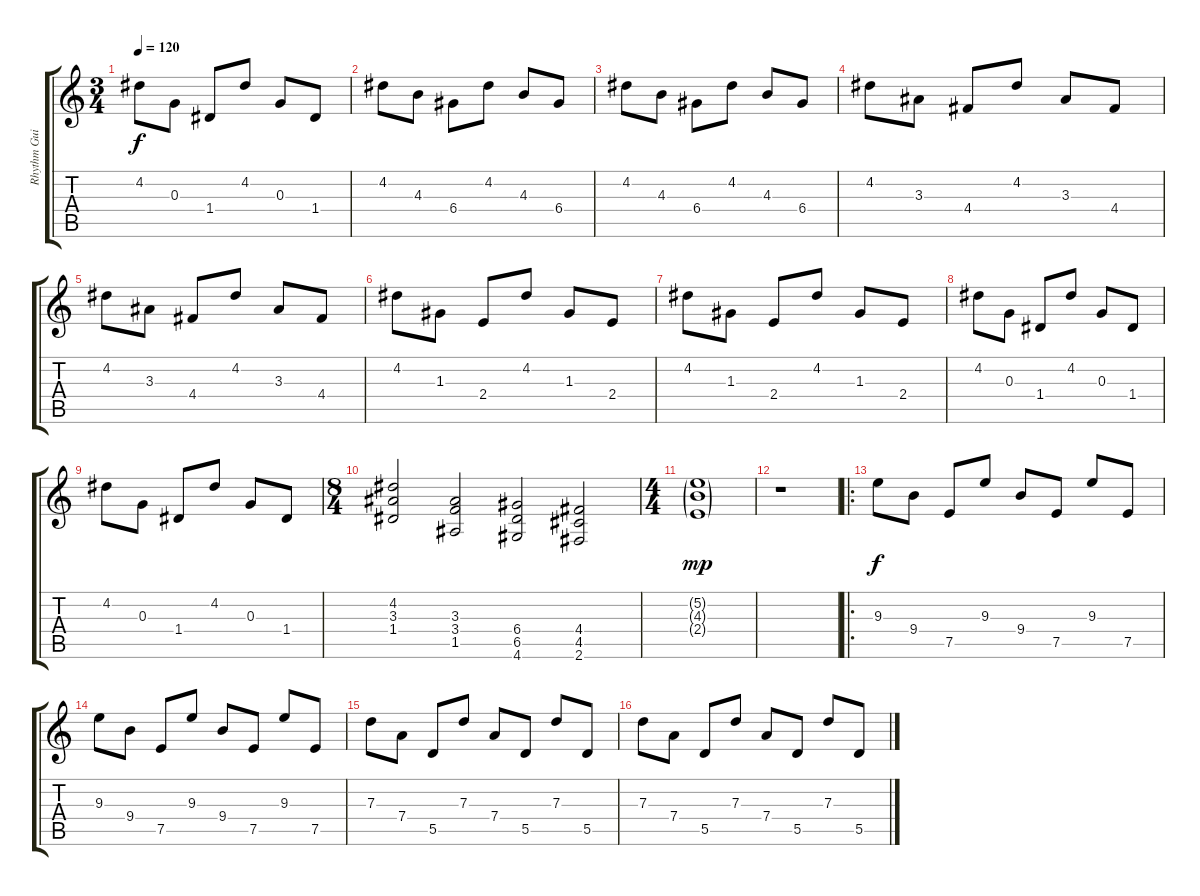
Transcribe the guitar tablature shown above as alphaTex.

\track ("Rhythm Guitar" "Rhythm Gui") {instrument distortionguitar}
\staff {score tabs}
\tuning (E4 B3 G3 D3 A2 E2) {hide}
\ts (3 4)
\tempo 120
\clef g2
\ks c
4.2.8{dy f} 0.3.8 1.4.8 4.2.8 0.3.8 1.4.8 |
4.2.8{instrument electricguitarclean} 4.3.8 6.4.8 4.2.8 4.3.8 6.4.8 |
4.2.8 4.3.8 6.4.8 4.2.8 4.3.8 6.4.8 |
4.2.8 3.3.8 4.4.8 4.2.8 3.3.8 4.4.8 |
4.2.8 3.3.8 4.4.8 4.2.8 3.3.8 4.4.8 |
4.2.8 1.3.8 2.4.8 4.2.8 1.3.8 2.4.8 |
4.2.8 1.3.8 2.4.8 4.2.8 1.3.8 2.4.8 |
4.2.8 0.3.8 1.4.8 4.2.8 0.3.8 1.4.8 |
4.2.8 0.3.8 1.4.8 4.2.8 0.3.8 1.4.8 |
\ts (8 4)
(4.2 3.3 1.4).2 (3.3 3.4 1.5).2 (6.4 6.5 4.6).2 (4.4 4.5 2.6).2 |
\ts (4 4)
(5.2{g} 4.3{g} 2.4{g}).1{dy mp instrument distortionguitar} |
r.1 |
\ro
9.3.8{dy f} 9.4.8 7.5.8 9.3.8 9.4.8 7.5.8 9.3.8 7.5.8 |
9.3.8 9.4.8 7.5.8 9.3.8 9.4.8 7.5.8 9.3.8 7.5.8 |
7.3.8 7.4.8 5.5.8 7.3.8 7.4.8 5.5.8 7.3.8 5.5.8 |
7.3.8 7.4.8 5.5.8 7.3.8 7.4.8 5.5.8 7.3.8 5.5.8
